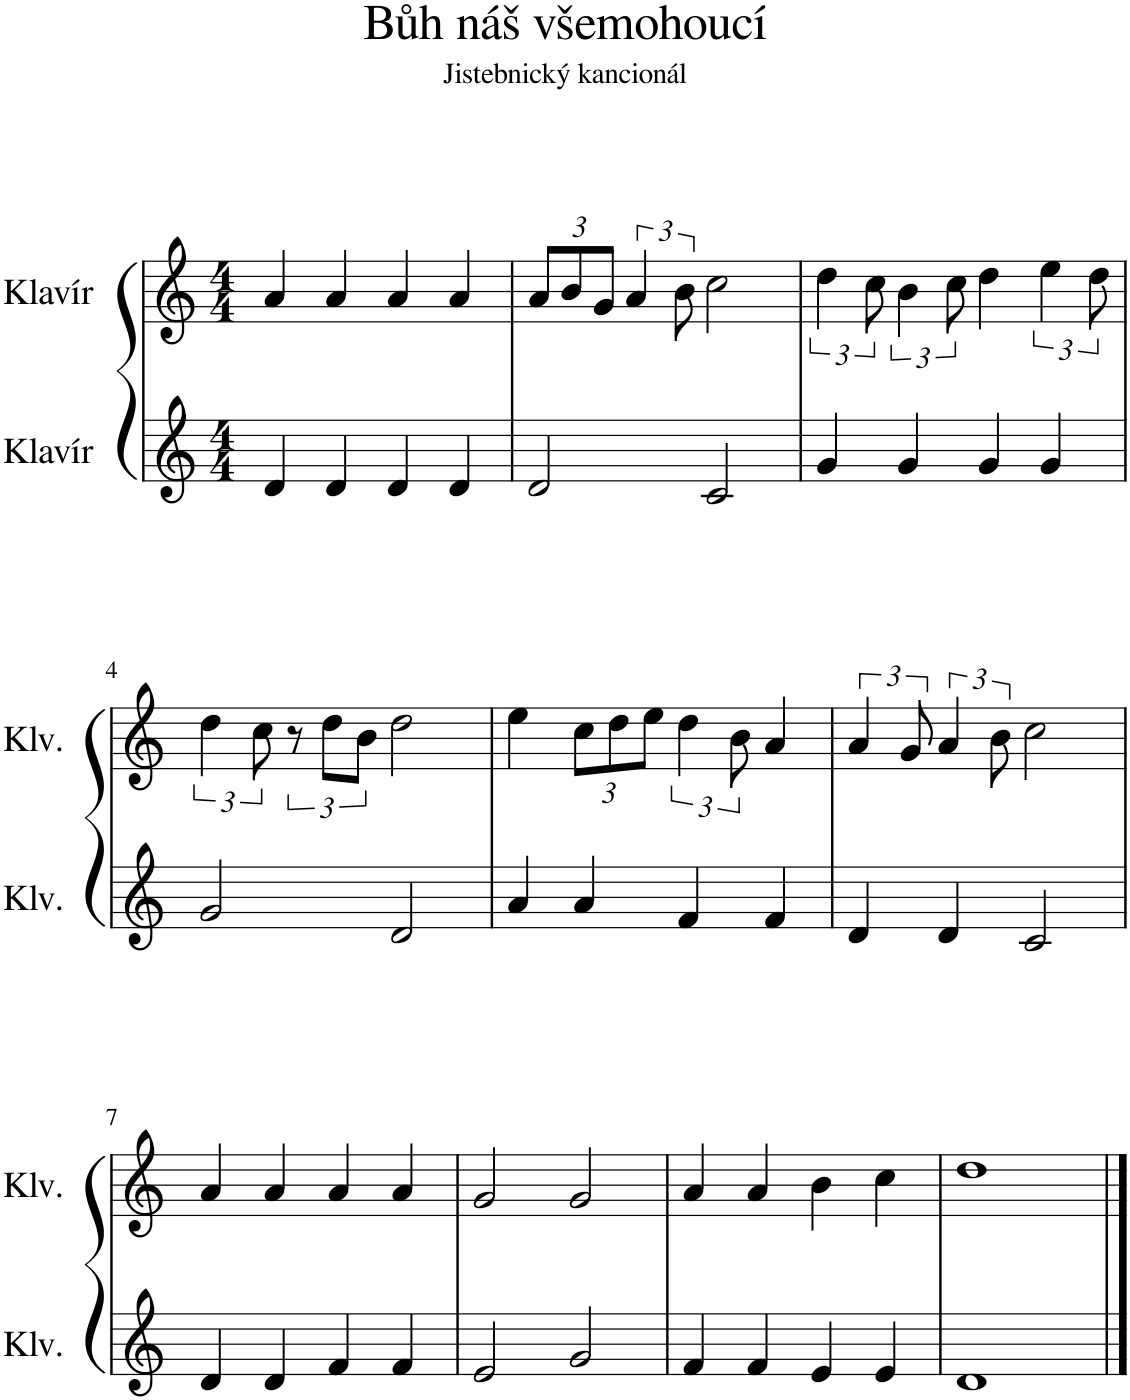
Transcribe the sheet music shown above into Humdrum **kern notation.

**kern	**kern
*part2	*part1
*staff2	*staff1
*I"Klavír	*I"Klavír
*I'Klv.	*I'Klv.
*clefG2	*clefG2
*k[]	*k[]
*M4/4	*M4/4
=1	=1
4d/	4a/
4d/	4a/
4d/	4a/
4d/	4a/
=2	=2
*	*Xbrackettup
2d/	12a/L
.	12b/
.	12g/J
*	*brackettup
.	6a/
.	12b\
2c/	2cc\
=3	=3
4g/	6dd\
.	12cc\
4g/	6b\
.	12cc\
4g/	4dd\
4g/	6ee\
.	12dd\
!!LO:LB:g=z
=4	=4
2g/	6dd\
.	12cc\
.	12r
.	12dd\L
.	12b\J
2d/	2dd\
=5	=5
4a/	4ee\
*	*Xbrackettup
4a/	12cc\L
.	12dd\
.	12ee\J
*	*brackettup
4f/	6dd\
.	12b\
4f/	4a/
=6	=6
4d/	6a/
.	12g/
4d/	6a/
.	12b\
2c/	2cc\
!!LO:LB:g=z
=7	=7
4d/	4a/
4d/	4a/
4f/	4a/
4f/	4a/
=8	=8
2e/	2g/
2g/	2g/
=9	=9
4f/	4a/
4f/	4a/
4e/	4b\
4e/	4cc\
=10	=10
1d	1dd
==	==
*-	*-
